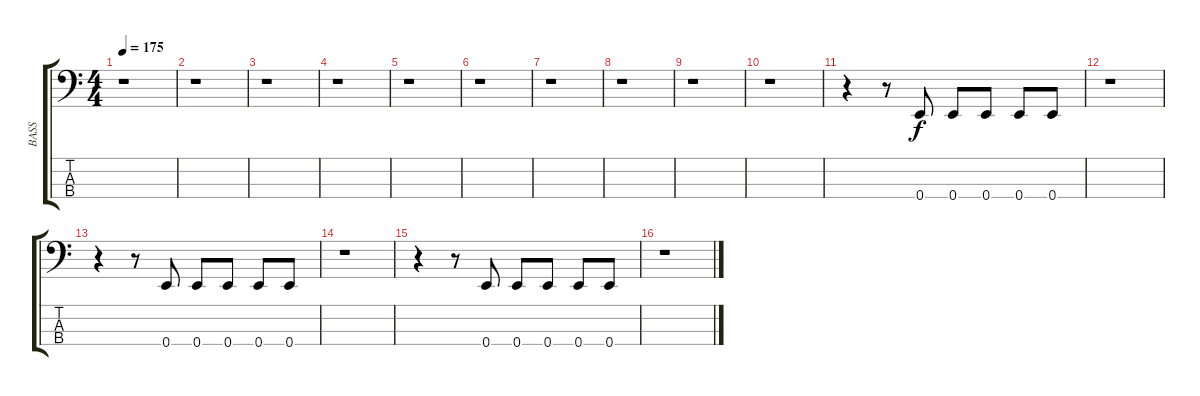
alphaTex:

\track ("BASS" "BASS") {instrument electricbasspick}
\staff {score tabs}
\tuning (G2 D2 A1 E1) {hide}
\ts (4 4)
\tempo 175
\clef f4
\ks c
r.1{dy f} |
r.1 |
r.1 |
r.1 |
r.1 |
r.1 |
r.1 |
r.1 |
r.1 |
r.1 |
r.4 r.8 0.4.8 0.4.8 0.4.8 0.4.8 0.4.8 |
r.1 |
r.4 r.8 0.4.8 0.4.8 0.4.8 0.4.8 0.4.8 |
r.1 |
r.4 r.8 0.4.8 0.4.8 0.4.8 0.4.8 0.4.8 |
r.1
